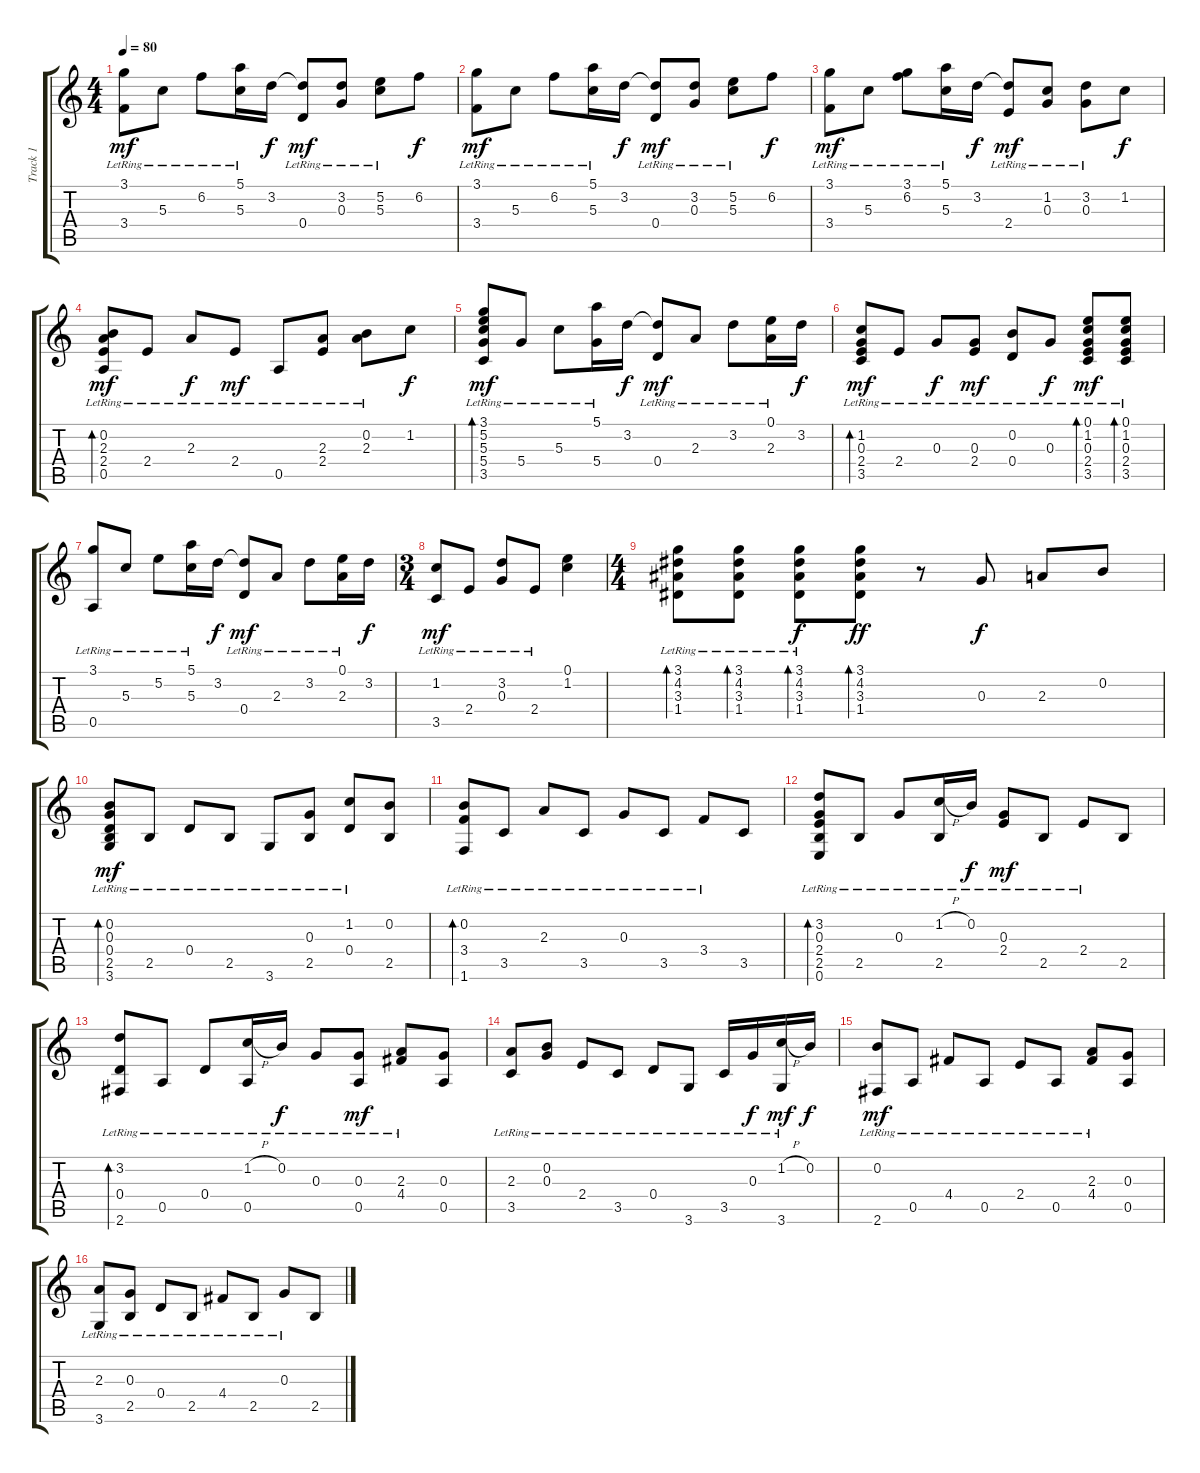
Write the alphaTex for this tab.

\track ("Track 1" "Track 1") {instrument acousticguitarsteel}
\staff {score tabs}
\tuning (E4 B3 G3 D3 A2 E2) {hide}
\ts (4 4)
\tempo 80
\clef g2
\ks c
(3.1{lr} 3.4{lr}).8{dy mf} 5.3{lr}.8 6.2{lr}.8 (5.1{lr} 5.3{lr}).16 3.2.16{dy f} (3.2{t} 0.4{lr}).8{dy mf} (3.2{lr} 0.3{lr}).8 (5.2{lr} 5.3{lr}).8 6.2.8{dy f} |
(3.1{lr} 3.4{lr}).8{dy mf} 5.3{lr}.8 6.2{lr}.8 (5.1{lr} 5.3{lr}).16 3.2.16{dy f} (3.2{t} 0.4{lr}).8{dy mf} (3.2{lr} 0.3{lr}).8 (5.2{lr} 5.3{lr}).8 6.2.8{dy f} |
(3.1{lr} 3.4{lr}).8{dy mf} 5.3{lr}.8 (3.1{lr} 6.2).8 (5.1{lr} 5.3{lr}).16 3.2.16{dy f} (3.2{t} 2.4{lr}).8{dy mf} (1.2{lr} 0.3).8 (3.2{lr} 0.3).8 1.2.8{dy f} |
(0.2{lr} 2.3{lr} 2.4{lr} 0.5{lr}).8{bd 60 dy mf} 2.4{lr}.8 2.3{lr}.8{dy f} 2.4{lr}.8{dy mf} 0.5{lr}.8 (2.3{lr} 2.4{lr}).8 (0.2{lr} 2.3{lr}).8 1.2.8{dy f} |
(3.1{lr} 5.2 5.3 5.4 3.5{lr}).8{bd 60 dy mf} 5.4{lr}.8 5.3{lr}.8 (5.1{lr} 5.4{lr}).16 3.2.16{dy f} (3.2{t} 0.4{lr}).8{dy mf} 2.3{lr}.8 3.2{lr}.8 (0.1{lr} 2.3{lr}).16 3.2.16{dy f} |
(1.2{lr} 0.3 2.4 3.5{lr}).8{bd 60 dy mf} 2.4{lr}.8 0.3{lr}.8{dy f} (0.3{lr} 2.4{lr}).8{dy mf} (0.2{lr} 0.4{lr}).8 0.3{lr}.8{dy f} (0.1{lr} 1.2{lr} 0.3{lr} 2.4{lr} 3.5{lr}).8{bd 60 dy mf} (0.1{lr} 1.2{lr} 0.3{lr} 2.4{lr} 3.5{lr}).8{bd 60} |
(3.1{lr} 0.5{lr}).8 5.3{lr}.8 5.2{lr}.8 (5.1{lr} 5.3{lr}).16 3.2.16{dy f} (3.2{t} 0.4{lr}).8{dy mf} 2.3{lr}.8 3.2{lr}.8 (0.1{lr} 2.3{lr}).16 3.2.16{dy f} |
\ts (3 4)
(1.2{lr} 3.5{lr}).8{dy mf} 2.4{lr}.8 (3.2{lr} 0.3{lr}).8 2.4{lr}.8 (0.1 1.2).4 |
\ts (4 4)
(3.1{lr} 4.2{lr} 3.3{lr} 1.4{lr}).8{bd 60} (3.1{lr} 4.2{lr} 3.3{lr} 1.4{lr}).8{bd 60} (3.1{lr} 4.2{lr} 3.3{lr} 1.4{lr}).8{bd 60 dy f} (3.1 4.2 3.3 1.4).8{bd 60 dy ff} r.8 0.3.8{dy f} 2.3.8 0.2.8 |
(0.2{lr} 0.3{lr} 0.4{lr} 2.5{lr} 3.6{lr}).8{bd 60 dy mf} 2.5{lr}.8 0.4{lr}.8 2.5{lr}.8 3.6{lr}.8 (0.3{lr} 2.5{lr}).8 (1.2{lr} 0.4{lr}).8 (0.2 2.5).8 |
(0.2{lr} 3.4{lr} 1.6).8{bd 60} 3.5{lr}.8 2.3{lr}.8 3.5{lr}.8 0.3{lr}.8 3.5{lr}.8 3.4{lr}.8 3.5.8 |
(3.2{lr} 0.3{lr} 2.4{lr} 2.5{lr} 0.6{lr}).8{bd 60} 2.5{lr}.8 0.3{lr}.8 (1.2{h lr} 2.5{lr}).16 0.2{lr}.16{dy f} (0.3{lr} 2.4{lr}).8{dy mf} 2.5{lr}.8 2.4{lr}.8 2.5.8 |
(3.2{lr} 0.4{lr} 2.6).8{bd 60} 0.5{lr}.8 0.4{lr}.8 (1.2{h lr} 0.5{lr}).16 0.2{lr}.16{dy f} 0.3{lr}.8 (0.3{lr} 0.5{lr}).8{dy mf} (2.3{lr} 4.4).8 (0.3 0.5).8 |
(2.3{lr} 3.5{lr}).8 (0.2{lr} 0.3{lr}).8 2.4{lr}.8 3.5{lr}.8 0.4{lr}.8 3.6{lr}.8 3.5{lr}.16 0.3{lr}.16{dy f} (1.2{h lr} 3.6{lr}).16{dy mf} 0.2.16{dy f} |
(0.2{lr} 2.6{lr}).8{dy mf} 0.5{lr}.8 4.4{lr}.8 0.5{lr}.8 2.4{lr}.8 0.5{lr}.8 (2.3{lr} 4.4{lr}).8 (0.3 0.5).8 |
(2.3{lr} 3.6{lr}).8 (0.3{lr} 2.5{lr}).8 0.4{lr}.8 2.5{lr}.8 4.4{lr}.8 2.5{lr}.8 0.3{lr}.8 2.5.8
